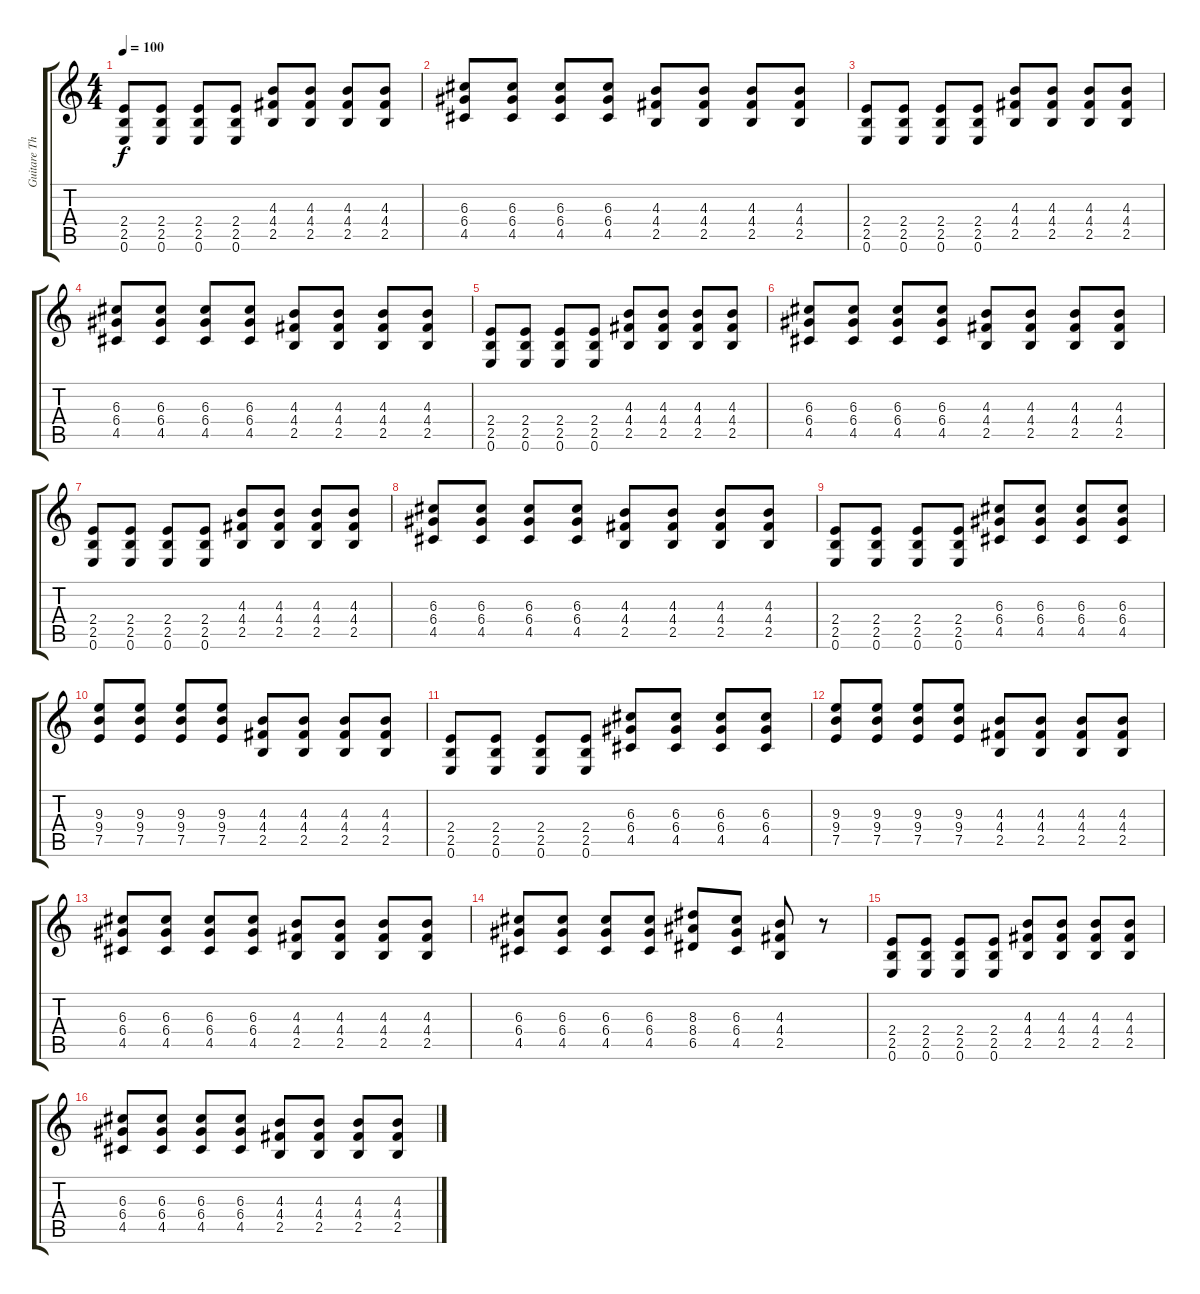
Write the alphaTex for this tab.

\track ("Guitare Theme" "Guitare Th") {instrument acousticguitarsteel}
\staff {score tabs}
\tuning (E4 B3 G3 D3 A2 E2) {hide}
\ts (4 4)
\tempo 100
\clef g2
\ks c
(2.4 2.5 0.6).8{dy f instrument acousticguitarsteel} (2.4 2.5 0.6).8 (2.4 2.5 0.6).8 (2.4 2.5 0.6).8 (4.3 4.4 2.5).8 (4.3 4.4 2.5).8 (4.3 4.4 2.5).8 (4.3 4.4 2.5).8 |
(6.3 6.4 4.5).8 (6.3 6.4 4.5).8 (6.3 6.4 4.5).8 (6.3 6.4 4.5).8 (4.3 4.4 2.5).8 (4.3 4.4 2.5).8 (4.3 4.4 2.5).8 (4.3 4.4 2.5).8 |
(2.4 2.5 0.6).8 (2.4 2.5 0.6).8 (2.4 2.5 0.6).8 (2.4 2.5 0.6).8 (4.3 4.4 2.5).8 (4.3 4.4 2.5).8 (4.3 4.4 2.5).8 (4.3 4.4 2.5).8 |
(6.3 6.4 4.5).8 (6.3 6.4 4.5).8 (6.3 6.4 4.5).8 (6.3 6.4 4.5).8 (4.3 4.4 2.5).8 (4.3 4.4 2.5).8 (4.3 4.4 2.5).8 (4.3 4.4 2.5).8 |
(2.4 2.5 0.6).8 (2.4 2.5 0.6).8 (2.4 2.5 0.6).8 (2.4 2.5 0.6).8 (4.3 4.4 2.5).8 (4.3 4.4 2.5).8 (4.3 4.4 2.5).8 (4.3 4.4 2.5).8 |
(6.3 6.4 4.5).8 (6.3 6.4 4.5).8 (6.3 6.4 4.5).8 (6.3 6.4 4.5).8 (4.3 4.4 2.5).8 (4.3 4.4 2.5).8 (4.3 4.4 2.5).8 (4.3 4.4 2.5).8 |
(2.4 2.5 0.6).8 (2.4 2.5 0.6).8 (2.4 2.5 0.6).8 (2.4 2.5 0.6).8 (4.3 4.4 2.5).8 (4.3 4.4 2.5).8 (4.3 4.4 2.5).8 (4.3 4.4 2.5).8 |
(6.3 6.4 4.5).8 (6.3 6.4 4.5).8 (6.3 6.4 4.5).8 (6.3 6.4 4.5).8 (4.3 4.4 2.5).8 (4.3 4.4 2.5).8 (4.3 4.4 2.5).8 (4.3 4.4 2.5).8 |
(2.4 2.5 0.6).8 (2.4 2.5 0.6).8 (2.4 2.5 0.6).8 (2.4 2.5 0.6).8 (6.3 6.4 4.5).8 (6.3 6.4 4.5).8 (6.3 6.4 4.5).8 (6.3 6.4 4.5).8 |
(9.3 9.4 7.5).8 (9.3 9.4 7.5).8 (9.3 9.4 7.5).8 (9.3 9.4 7.5).8 (4.3 4.4 2.5).8 (4.3 4.4 2.5).8 (4.3 4.4 2.5).8 (4.3 4.4 2.5).8 |
(2.4 2.5 0.6).8 (2.4 2.5 0.6).8 (2.4 2.5 0.6).8 (2.4 2.5 0.6).8 (6.3 6.4 4.5).8 (6.3 6.4 4.5).8 (6.3 6.4 4.5).8 (6.3 6.4 4.5).8 |
(9.3 9.4 7.5).8 (9.3 9.4 7.5).8 (9.3 9.4 7.5).8 (9.3 9.4 7.5).8 (4.3 4.4 2.5).8 (4.3 4.4 2.5).8 (4.3 4.4 2.5).8 (4.3 4.4 2.5).8 |
(6.3 6.4 4.5).8 (6.3 6.4 4.5).8 (6.3 6.4 4.5).8 (6.3 6.4 4.5).8 (4.3 4.4 2.5).8 (4.3 4.4 2.5).8 (4.3 4.4 2.5).8 (4.3 4.4 2.5).8 |
(6.3 6.4 4.5).8 (6.3 6.4 4.5).8 (6.3 6.4 4.5).8 (6.3 6.4 4.5).8 (8.3 8.4 6.5).8 (6.3 6.4 4.5).8 (4.3 4.4 2.5).8 r.8 |
(2.4 2.5 0.6).8 (2.4 2.5 0.6).8 (2.4 2.5 0.6).8 (2.4 2.5 0.6).8 (4.3 4.4 2.5).8 (4.3 4.4 2.5).8 (4.3 4.4 2.5).8 (4.3 4.4 2.5).8 |
(6.3 6.4 4.5).8 (6.3 6.4 4.5).8 (6.3 6.4 4.5).8 (6.3 6.4 4.5).8 (4.3 4.4 2.5).8 (4.3 4.4 2.5).8 (4.3 4.4 2.5).8 (4.3 4.4 2.5).8
